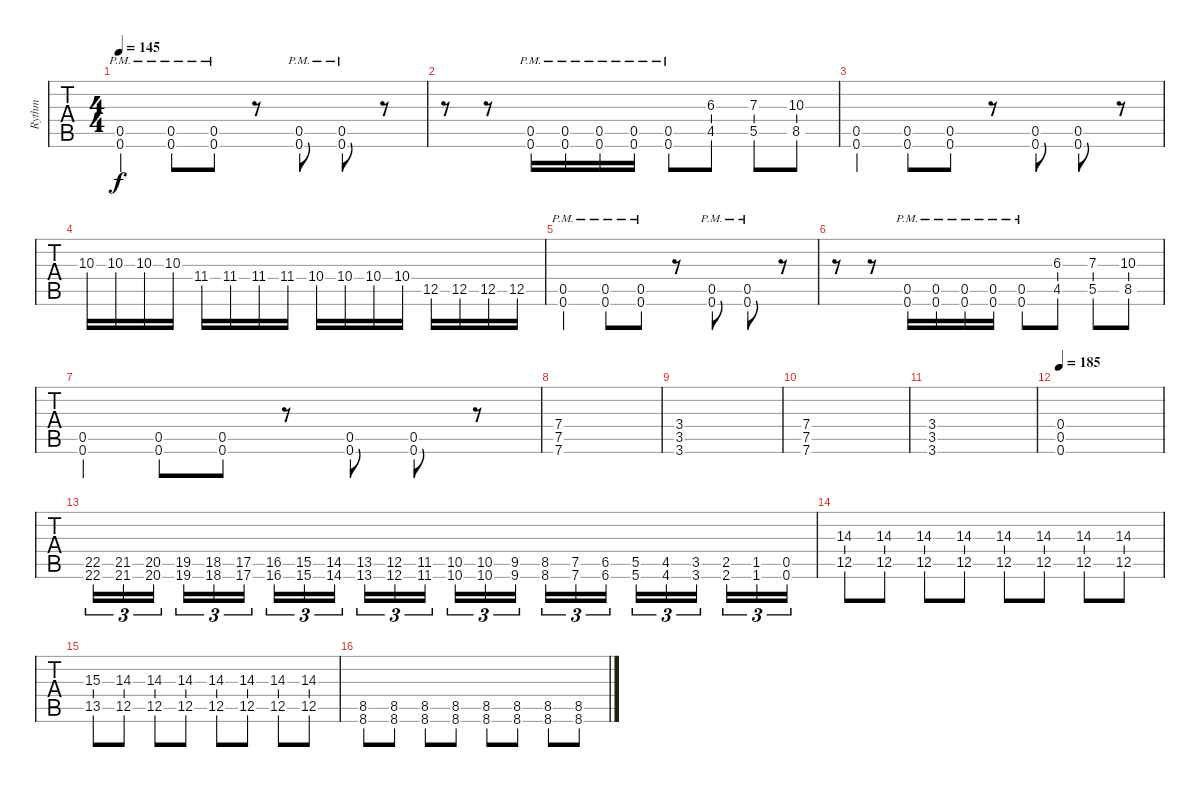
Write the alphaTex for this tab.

\track ("Rythm" "Rythm") {instrument distortionguitar}
\staff {tabs}
\tuning (D4 A3 F3 C3 G2 C2) {hide}
\ts (4 4)
\tempo 145
\clef g2
\ks c
(0.5{pm} 0.6{pm}).4{dy f} (0.5{pm} 0.6{pm}).8 (0.5{pm} 0.6{pm}).8 r.8 (0.5{pm} 0.6{pm}).8 (0.5{pm} 0.6{pm}).8 r.8 |
r.8 r.8 (0.5{pm} 0.6{pm}).16 (0.5{pm} 0.6{pm}).16 (0.5{pm} 0.6{pm}).16 (0.5{pm} 0.6{pm}).16 (0.5{pm} 0.6{pm}).8 (6.3 4.5).8 (7.3 5.5).8 (10.3 8.5).8 |
(0.5 0.6).4 (0.5 0.6).8 (0.5 0.6).8 r.8 (0.5 0.6).8 (0.5 0.6).8 r.8 |
10.3.16 10.3.16 10.3.16 10.3.16 11.4.16 11.4.16 11.4.16 11.4.16 10.4.16 10.4.16 10.4.16 10.4.16 12.5.16 12.5.16 12.5.16 12.5.16 |
(0.5{pm} 0.6{pm}).4 (0.5{pm} 0.6{pm}).8 (0.5{pm} 0.6{pm}).8 r.8 (0.5{pm} 0.6{pm}).8 (0.5{pm} 0.6{pm}).8 r.8 |
r.8 r.8 (0.5{pm} 0.6{pm}).16 (0.5{pm} 0.6{pm}).16 (0.5{pm} 0.6{pm}).16 (0.5{pm} 0.6{pm}).16 (0.5{pm} 0.6{pm}).8 (6.3 4.5).8 (7.3 5.5).8 (10.3 8.5).8 |
(0.5 0.6).4 (0.5 0.6).8 (0.5 0.6).8 r.8 (0.5 0.6).8 (0.5 0.6).8 r.8 |
(7.4 7.5 7.6).1 |
(3.4 3.5 3.6).1 |
(7.4 7.5 7.6).1 |
(3.4 3.5 3.6).1 |
\tempo 200
\tempo 185
(0.4 0.5 0.6).1 |
(22.5 22.6).16{tu (3 2) volume 16 instrument guitarfretnoise} (21.5 21.6).16{tu (3 2)} (20.5 20.6).16{tu (3 2) beam splitsecondary} (19.5 19.6).16{tu (3 2)} (18.5 18.6).16{tu (3 2)} (17.5 17.6).16{tu (3 2)} (16.5 16.6).16{tu (3 2)} (15.5 15.6).16{tu (3 2)} (14.5 14.6).16{tu (3 2) beam splitsecondary} (13.5 13.6).16{tu (3 2)} (12.5 12.6).16{tu (3 2)} (11.5 11.6).16{tu (3 2)} (10.5 10.6).16{tu (3 2)} (10.5 10.6).16{tu (3 2)} (9.5 9.6).16{tu (3 2) beam splitsecondary} (8.5 8.6).16{tu (3 2)} (7.5 7.6).16{tu (3 2)} (6.5 6.6).16{tu (3 2)} (5.5 5.6).16{tu (3 2)} (4.5 4.6).16{tu (3 2)} (3.5 3.6).16{tu (3 2) beam splitsecondary} (2.5 2.6).16{tu (3 2)} (1.5 1.6).16{tu (3 2)} (0.5 0.6).16{tu (3 2)} |
(14.3 12.5).8{instrument distortionguitar} (14.3 12.5).8 (14.3 12.5).8 (14.3 12.5).8 (14.3 12.5).8 (14.3 12.5).8 (14.3 12.5).8 (14.3 12.5).8 |
(15.3 13.5).8 (14.3 12.5).8 (14.3 12.5).8 (14.3 12.5).8 (14.3 12.5).8 (14.3 12.5).8 (14.3 12.5).8 (14.3 12.5).8 |
(8.5 8.6).8 (8.5 8.6).8 (8.5 8.6).8 (8.5 8.6).8 (8.5 8.6).8 (8.5 8.6).8 (8.5 8.6).8 (8.5 8.6).8
